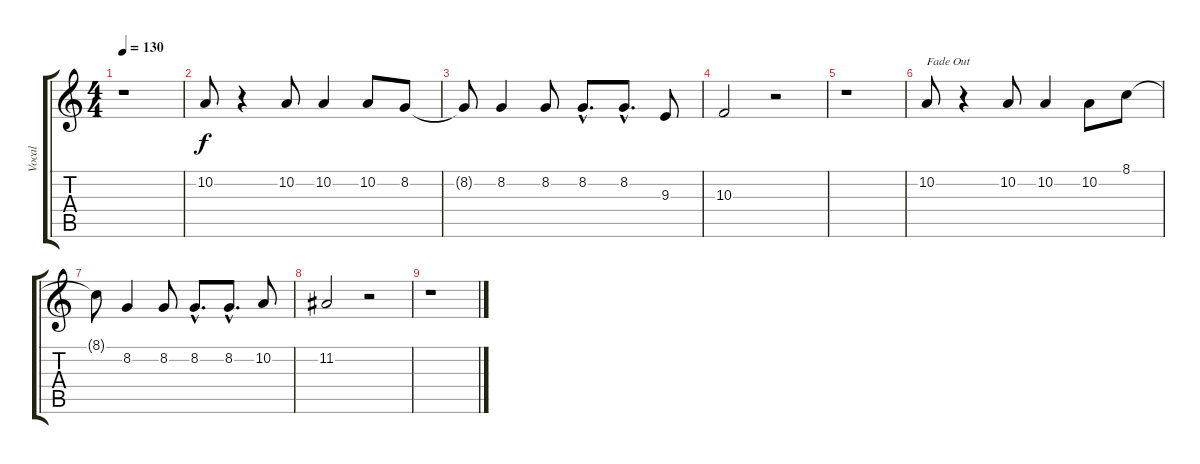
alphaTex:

\track ("Vocal" "Vocal") {instrument lead6voice}
\staff {score tabs}
\tuning (E4 B3 G3 D3 A2 E2) {hide}
\ts (4 4)
\tempo 130
\clef g2
\ks c
r.1{dy f} |
10.2.8 r.4 10.2.8 10.2.4 10.2.8 8.2.8 |
8.2{t}.8 8.2.4 8.2.8 8.2{hac}.8{d} 8.2{hac}.8{d} 9.3.8 |
10.3.2 r.2 |
r.1 |
10.2.8{txt "Fade Out"} r.4 10.2.8 10.2.4 10.2.8 8.1.8 |
8.1{t}.8 8.2.4 8.2.8 8.2{hac}.8{d} 8.2{hac}.8{d} 10.2.8 |
11.2.2 r.2 |
r.1
